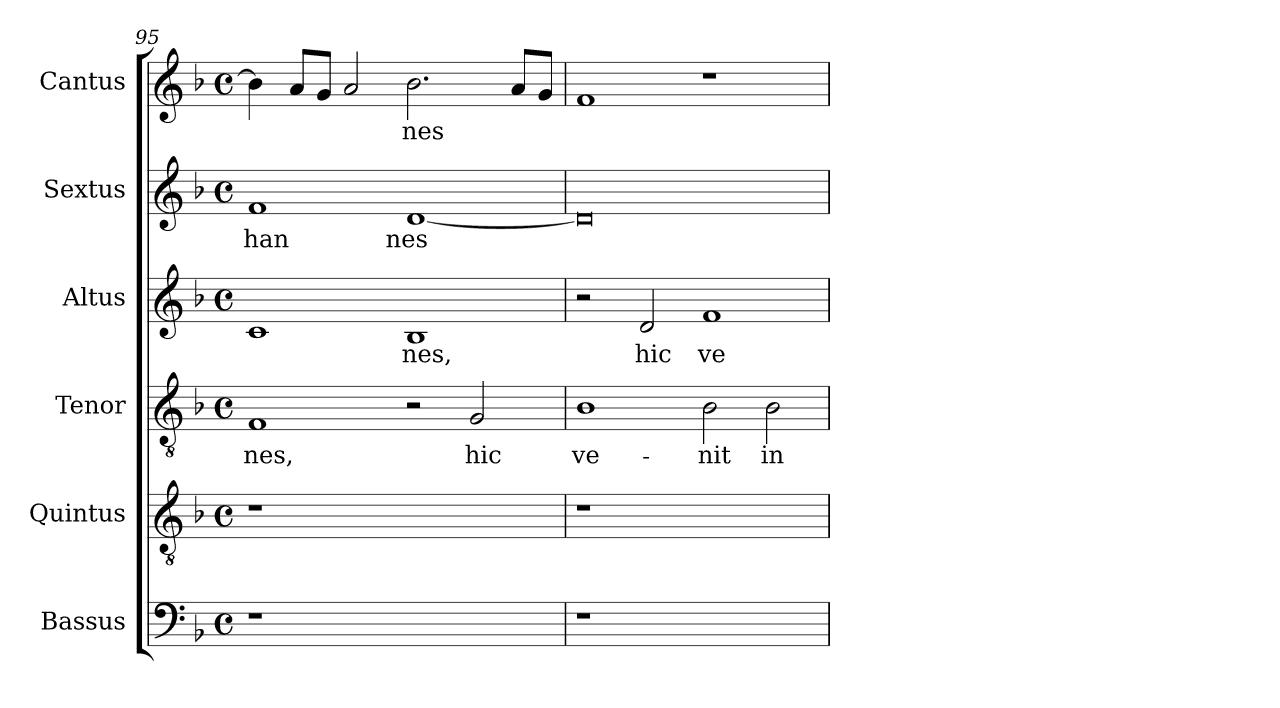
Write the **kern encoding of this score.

**kern	**kern	**kern	**text	**kern	**text	**kern	**text	**kern	**text
*part6	*part5	*part4	*part4	*part3	*part3	*part2	*part2	*part1	*part1
*staff6	*staff5	*staff4	*staff4	*staff3	*staff3	*staff2	*staff2	*staff1	*staff1
*I"Bassus	*I"Quintus	*I"Tenor	*	*I"Altus	*	*I"Sextus	*	*I"Cantus	*
*I'Bassus	*I'Quintus	*I'Tenor	*	*I'Altus	*	*I'Sextus	*	*I'Cantus	*
*clefF4	*clefGv2	*clefGv2	*	*clefG2	*	*clefG2	*	*clefG2	*
*k[b-]	*k[b-]	*k[b-]	*	*k[b-]	*	*k[b-]	*	*k[b-]	*
*F:	*F:	*F:	*	*F:	*	*F:	*	*F:	*
*M4/4	*M4/4	*M4/4	*	*M4/4	*	*M4/4	*	*M4/4	*
*met(c)	*met(c)	*met(c)	*	*met(c)	*	*met(c)	*	*met(c)	*
=95	=95	=95	=95	=95	=95	=95	=95	=95	=95
!	!	!	!LO:LY:b:cj	!	!	!	!LO:LY:b:cj	!	!
1r	1r	1F	-nes,	1c	.	1f	han	4b-\]	.
.	.	.	.	.	.	.	.	8a/L	.
.	.	.	.	.	.	.	.	8g/J	.
.	.	.	.	.	.	.	.	2a/	.
!	!	!	!	!	!LO:LY:b:cj	!	!LO:LY:b:cj	!	!LO:LY:b
1ryy	1ryy	2r	.	1B-	-nes,	[<1d	nes	2.b-\	nes
!	!	!	!LO:LY:b:cj	!	!	!	!	!	!
.	.	2G/	hic	.	.	.	.	.	.
.	.	.	.	.	.	.	.	8a/L	.
.	.	.	.	.	.	.	.	8g/J	.
=96	=96	=96	=96	=96	=96	=96	=96	=96	=96
!	!	!	!LO:LY:b:cj	!	!	!	!	!	!
1r	1r	1B-	ve-	2r	.	0d]	.	1f	.
!	!	!	!	!	!LO:LY:b:cj	!	!	!	!
.	.	.	.	2d/	hic	.	.	.	.
!	!	!	!LO:LY:b:cj	!	!LO:LY:b:cj	!	!	!	!
1ryy	1ryy	2B-\	-nit	1f	ve-	.	.	1r	.
!	!	!	!LO:LY:b:cj	!	!	!	!	!	!
.	.	2B-\	in	.	.	.	.	.	.
=	=	=	=	=	=	=	=	=	=
*-	*-	*-	*-	*-	*-	*-	*-	*-	*-
